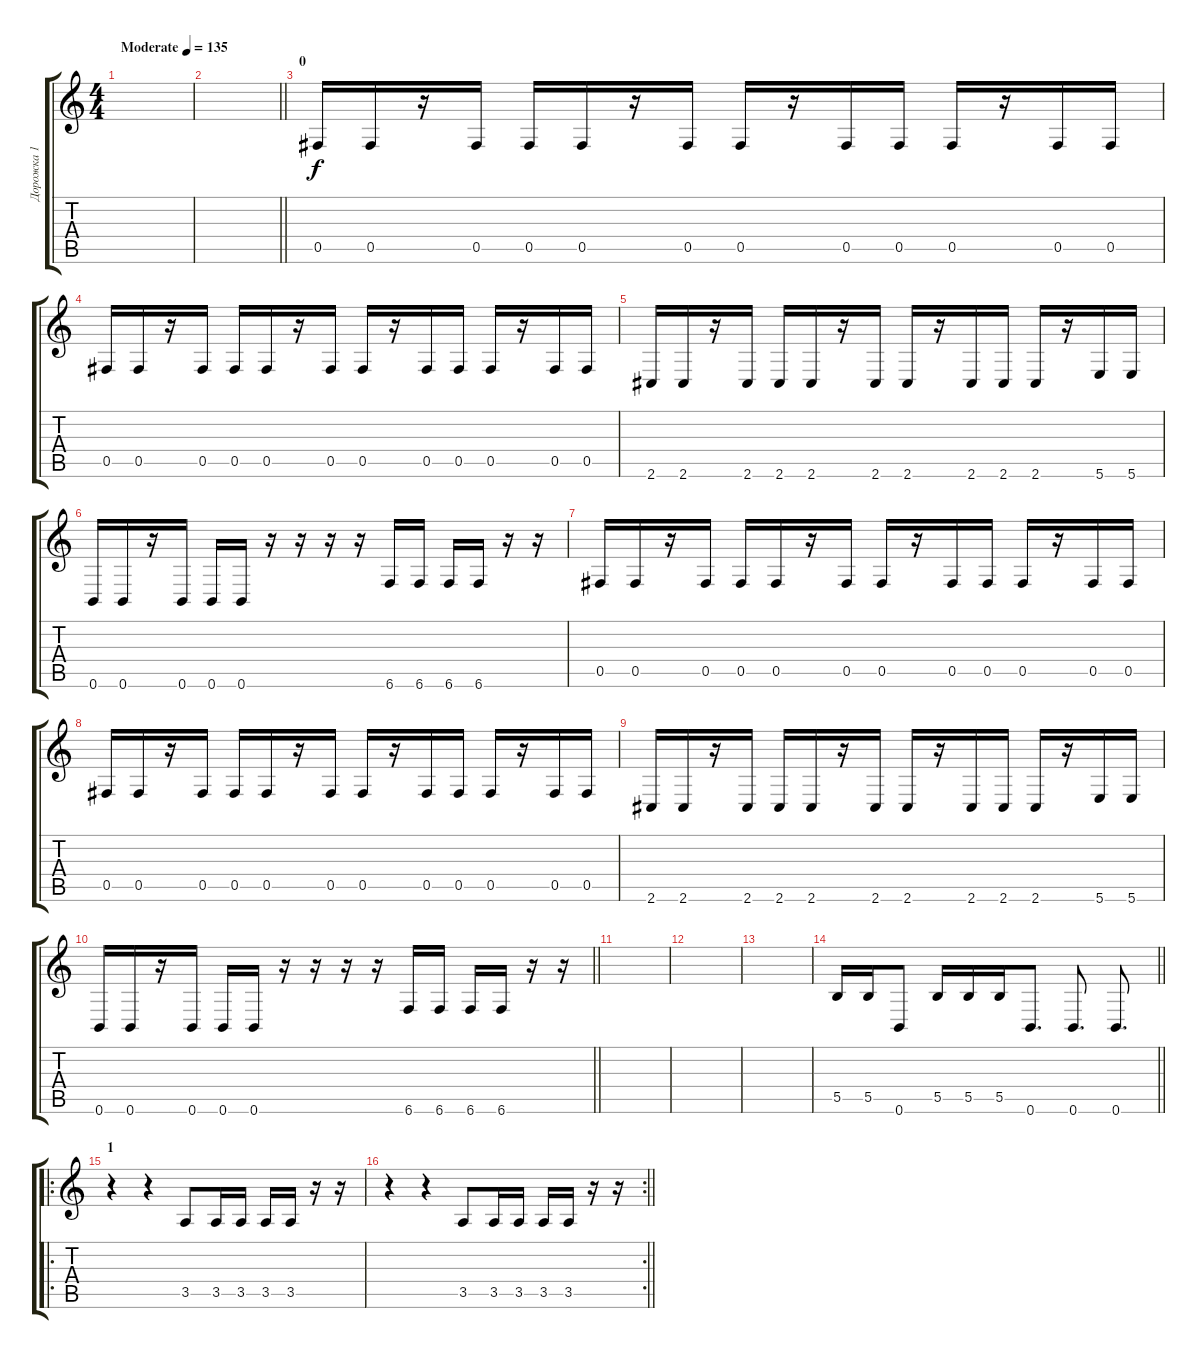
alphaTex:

\track ("Дорожка 1" "Дорожка 1") {instrument distortionguitar}
\staff {score tabs}
\tuning (Db4 Ab3 E3 B2 Gb2 B1) {hide}
\ts (4 4)
\tempo (135 "Moderate")
\clef g2
\ks c
|
\barLineRight lightlight
|
\section ("" "0")
0.5.16 0.5.16 r.16 0.5.16 0.5.16 0.5.16 r.16 0.5.16 0.5.16 r.16 0.5.16 0.5.16 0.5.16 r.16 0.5.16 0.5.16 |
0.5.16 0.5.16 r.16 0.5.16 0.5.16 0.5.16 r.16 0.5.16 0.5.16 r.16 0.5.16 0.5.16 0.5.16 r.16 0.5.16 0.5.16 |
2.6.16 2.6.16 r.16 2.6.16 2.6.16 2.6.16 r.16 2.6.16 2.6.16 r.16 2.6.16 2.6.16 2.6.16 r.16 5.6.16 5.6.16 |
0.6.16 0.6.16 r.16 0.6.16 0.6.16 0.6.16 r.16 r.16 r.16 r.16 6.6.16 6.6.16 6.6.16 6.6.16 r.16 r.16 |
0.5.16 0.5.16 r.16 0.5.16 0.5.16 0.5.16 r.16 0.5.16 0.5.16 r.16 0.5.16 0.5.16 0.5.16 r.16 0.5.16 0.5.16 |
0.5.16 0.5.16 r.16 0.5.16 0.5.16 0.5.16 r.16 0.5.16 0.5.16 r.16 0.5.16 0.5.16 0.5.16 r.16 0.5.16 0.5.16 |
2.6.16 2.6.16 r.16 2.6.16 2.6.16 2.6.16 r.16 2.6.16 2.6.16 r.16 2.6.16 2.6.16 2.6.16 r.16 5.6.16 5.6.16 |
\barLineRight lightlight
0.6.16 0.6.16 r.16 0.6.16 0.6.16 0.6.16 r.16 r.16 r.16 r.16 6.6.16 6.6.16 6.6.16 6.6.16 r.16 r.16 |
\section ("" " ")
|
|
|
\barLineRight lightlight
5.5.16 5.5.16 0.6.8 5.5.16 5.5.16 5.5.16 0.6.8{d} 0.6.8{d} 0.6.8{d} |
\ro
\section ("" "1")
r.4 r.4 3.5.8 3.5.16 3.5.16 3.5.16 3.5.16 r.16 r.16 |
\rc 2
\barLineRight lightlight
r.4 r.4 3.5.8 3.5.16 3.5.16 3.5.16 3.5.16 r.16 r.16
